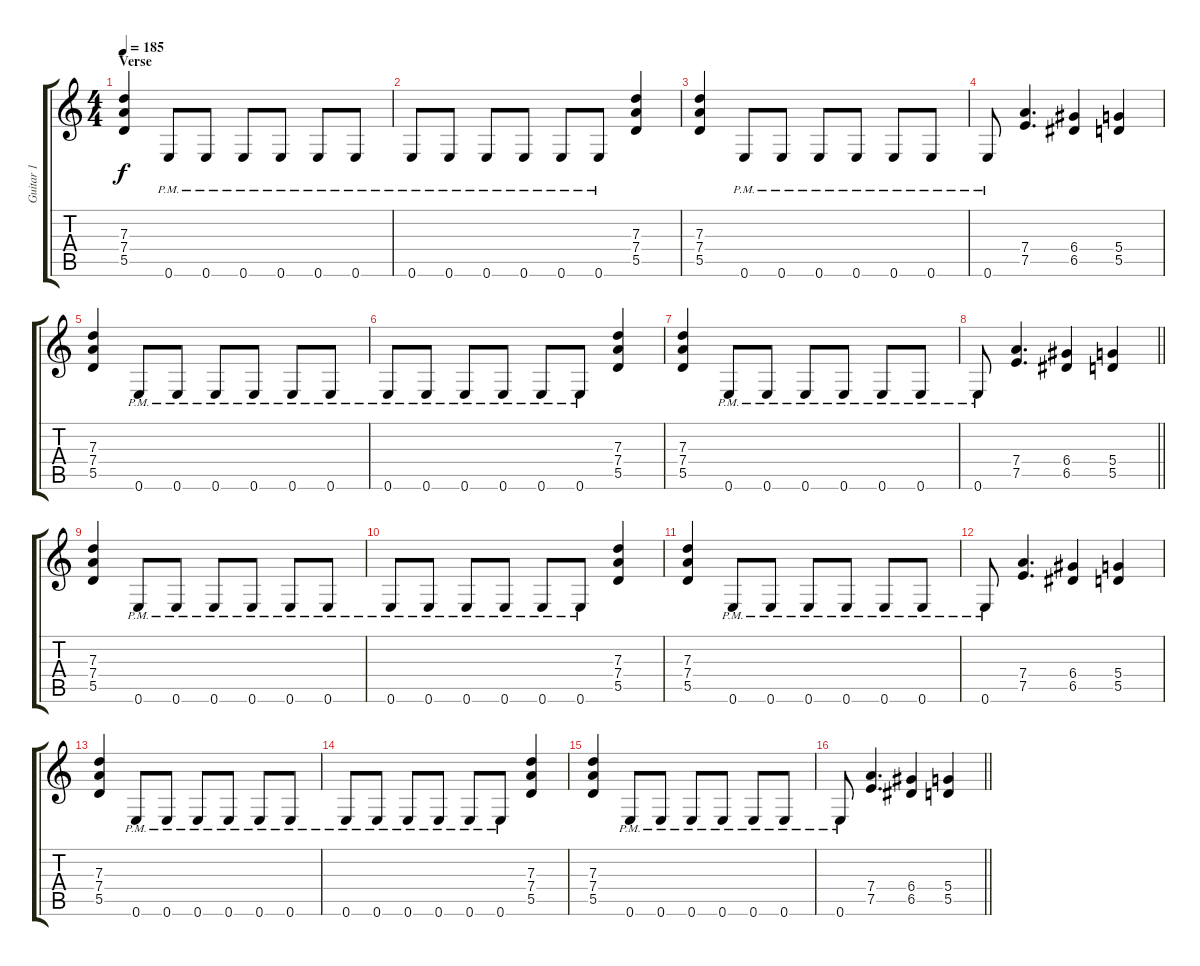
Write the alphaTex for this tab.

\track ("Guitar 1" "Guitar 1") {instrument overdrivenguitar}
\staff {score tabs}
\tuning (E4 B3 G3 D3 A2 E2) {hide}
\ts (4 4)
\section ("" "Verse")
\tempo 185
\clef g2
\ks c
(7.3 7.4 5.5).4{dy f} 0.6{pm}.8 0.6{pm}.8 0.6{pm}.8 0.6{pm}.8 0.6{pm}.8 0.6{pm}.8 |
0.6{pm}.8 0.6{pm}.8 0.6{pm}.8 0.6{pm}.8 0.6{pm}.8 0.6{pm}.8 (7.3 7.4 5.5).4 |
(7.3 7.4 5.5).4 0.6{pm}.8 0.6{pm}.8 0.6{pm}.8 0.6{pm}.8 0.6{pm}.8 0.6{pm}.8 |
0.6{pm}.8 (7.4 7.5).4{d} (6.4 6.5).4 (5.4 5.5).4 |
(7.3 7.4 5.5).4 0.6{pm}.8 0.6{pm}.8 0.6{pm}.8 0.6{pm}.8 0.6{pm}.8 0.6{pm}.8 |
0.6{pm}.8 0.6{pm}.8 0.6{pm}.8 0.6{pm}.8 0.6{pm}.8 0.6{pm}.8 (7.3 7.4 5.5).4 |
(7.3 7.4 5.5).4 0.6{pm}.8 0.6{pm}.8 0.6{pm}.8 0.6{pm}.8 0.6{pm}.8 0.6{pm}.8 |
\barLineRight lightlight
0.6{pm}.8 (7.4 7.5).4{d} (6.4 6.5).4 (5.4 5.5).4 |
(7.3 7.4 5.5).4 0.6{pm}.8 0.6{pm}.8 0.6{pm}.8 0.6{pm}.8 0.6{pm}.8 0.6{pm}.8 |
0.6{pm}.8 0.6{pm}.8 0.6{pm}.8 0.6{pm}.8 0.6{pm}.8 0.6{pm}.8 (7.3 7.4 5.5).4 |
(7.3 7.4 5.5).4 0.6{pm}.8 0.6{pm}.8 0.6{pm}.8 0.6{pm}.8 0.6{pm}.8 0.6{pm}.8 |
0.6{pm}.8 (7.4 7.5).4{d} (6.4 6.5).4 (5.4 5.5).4 |
(7.3 7.4 5.5).4 0.6{pm}.8 0.6{pm}.8 0.6{pm}.8 0.6{pm}.8 0.6{pm}.8 0.6{pm}.8 |
0.6{pm}.8 0.6{pm}.8 0.6{pm}.8 0.6{pm}.8 0.6{pm}.8 0.6{pm}.8 (7.3 7.4 5.5).4 |
(7.3 7.4 5.5).4 0.6{pm}.8 0.6{pm}.8 0.6{pm}.8 0.6{pm}.8 0.6{pm}.8 0.6{pm}.8 |
\barLineRight lightlight
0.6{pm}.8 (7.4 7.5).4{d} (6.4 6.5).4 (5.4 5.5).4
